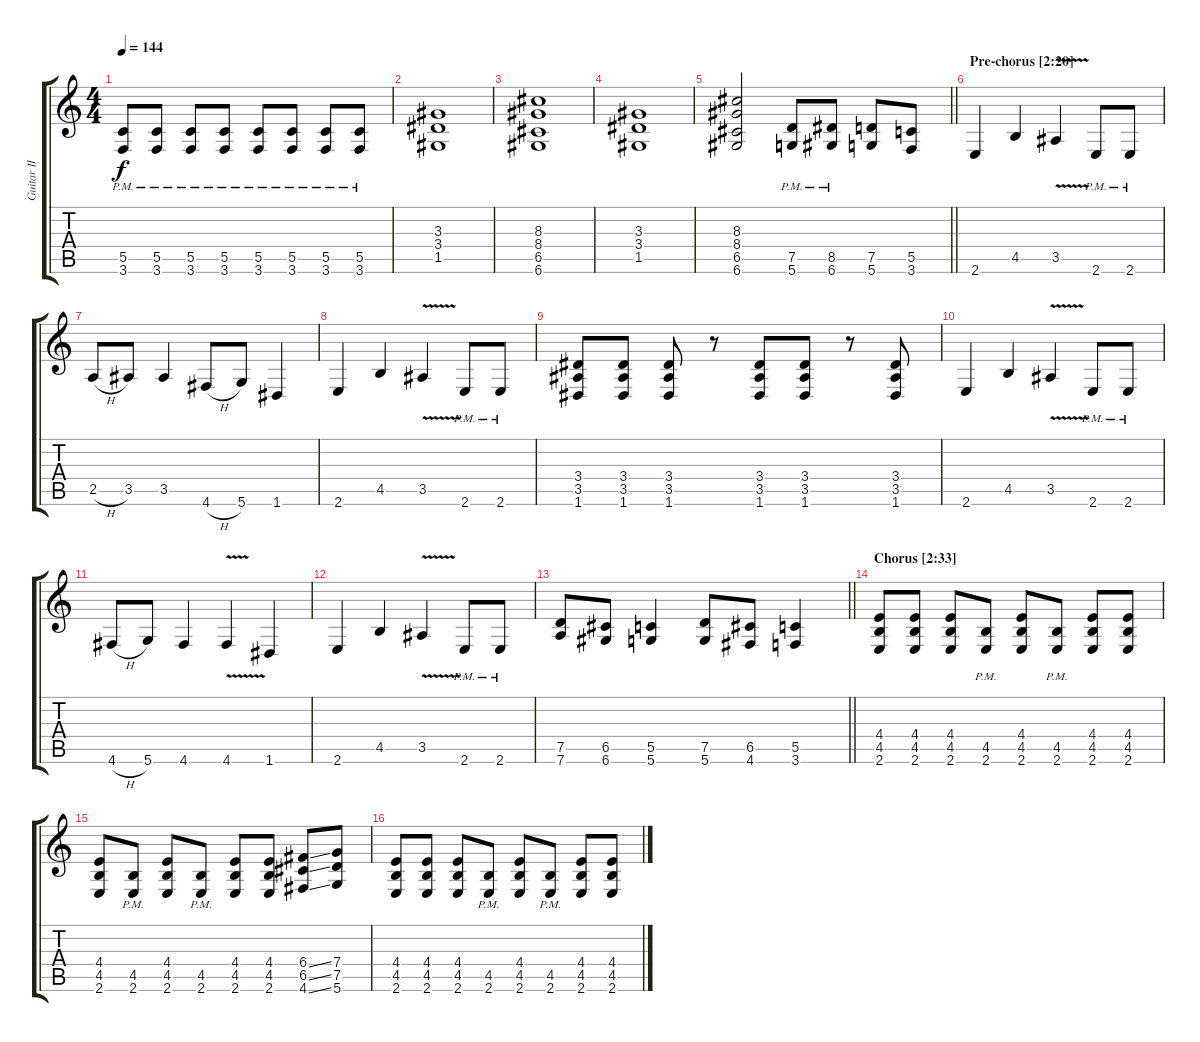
\track ("Guitar II" "Guitar II") {instrument distortionguitar}
\staff {score tabs}
\tuning (D4 A3 F3 C3 G2 D2) {hide}
\ts (4 4)
\tempo 144
\clef g2
\ks c
(5.5{pm} 3.6{pm}).8{dy f} (5.5{pm} 3.6{pm}).8 (5.5{pm} 3.6{pm}).8 (5.5{pm} 3.6{pm}).8 (5.5{pm} 3.6{pm}).8 (5.5{pm} 3.6{pm}).8 (5.5{pm} 3.6{pm}).8 (5.5{pm} 3.6{pm}).8 |
(3.3 3.4 1.5).1 |
(8.3 8.4 6.5 6.6).1 |
(3.3 3.4 1.5).1 |
\barLineRight lightlight
(8.3 8.4 6.5 6.6).2 (7.5{pm} 5.6{pm}).8 (8.5{pm} 6.6{pm}).8 (7.5 5.6).8 (5.5 3.6).8 |
\section ("" "Pre-chorus [2:20]")
2.6.4 4.5.4 3.5{v}.4 2.6{pm}.8 2.6{pm}.8 |
2.5{h}.8 3.5.8 3.5.4 4.6{h}.8 5.6.8 1.6.4 |
2.6.4 4.5.4 3.5{v}.4 2.6{pm}.8 2.6{pm}.8 |
(3.4 3.5 1.6).8 (3.4 3.5 1.6).8 (3.4 3.5 1.6).8 r.8 (3.4 3.5 1.6).8 (3.4 3.5 1.6).8 r.8 (3.4 3.5 1.6).8 |
2.6.4 4.5.4 3.5{v}.4 2.6{pm}.8 2.6{pm}.8 |
4.6{h}.8 5.6.8 4.6.4 4.6{v}.4 1.6.4 |
2.6.4 4.5.4 3.5{v}.4 2.6{pm}.8 2.6{pm}.8 |
\barLineRight lightlight
(7.5 7.6).8 (6.5 6.6).8 (5.5 5.6).4 (7.5 5.6).8 (6.5 4.6).8 (5.5 3.6).4 |
\section ("" "Chorus [2:33]")
(4.4 4.5 2.6).8 (4.4 4.5 2.6).8 (4.4 4.5 2.6).8 (4.5{pm} 2.6{pm}).8 (4.4 4.5 2.6).8 (4.5{pm} 2.6{pm}).8 (4.4 4.5 2.6).8 (4.4 4.5 2.6).8 |
(4.4 4.5 2.6).8 (4.5{pm} 2.6{pm}).8 (4.4 4.5 2.6).8 (4.5{pm} 2.6{pm}).8 (4.4 4.5 2.6).8 (4.4 4.5 2.6).8 (6.4{ss} 6.5{ss} 4.6{ss}).8 (7.4 7.5 5.6).8 |
(4.4 4.5 2.6).8 (4.4 4.5 2.6).8 (4.4 4.5 2.6).8 (4.5{pm} 2.6{pm}).8 (4.4 4.5 2.6).8 (4.5{pm} 2.6{pm}).8 (4.4 4.5 2.6).8 (4.4 4.5 2.6).8
